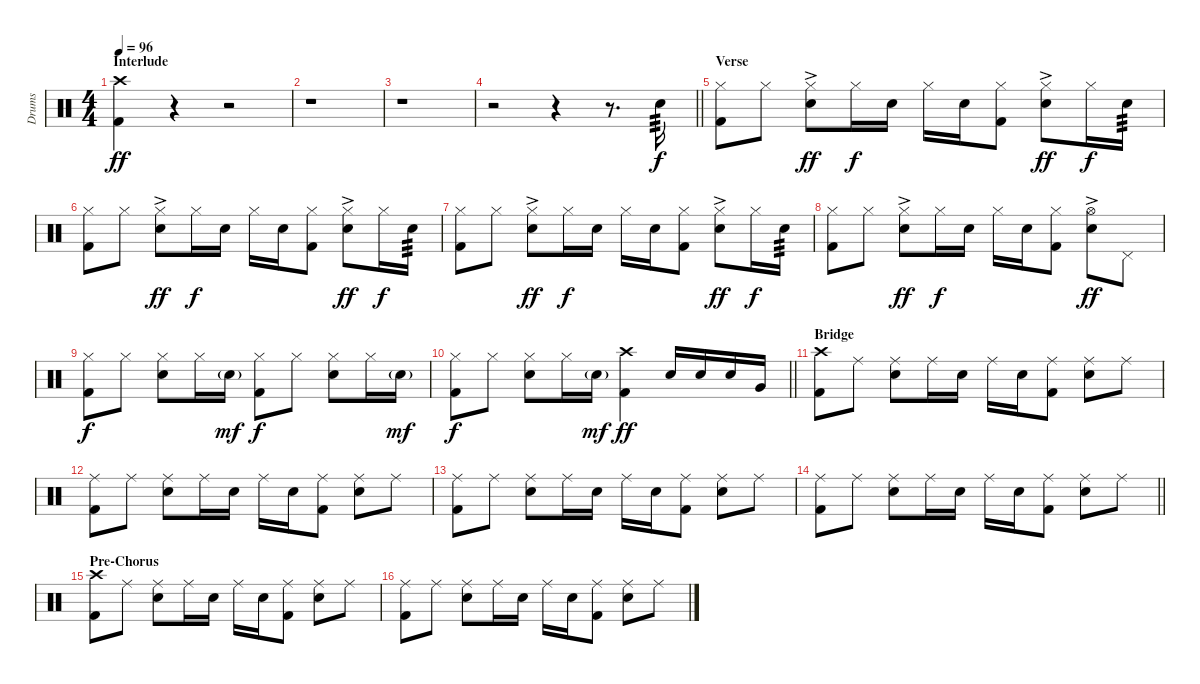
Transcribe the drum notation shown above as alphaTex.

\track ("Drums" "Drums") {instrument percussion}
\staff {score}
\articulation defaults
\ts (4 4)
\section ("" "Interlude")
\tempo 96
\clef neutral
\ks c
("Crash high (hit)" "Kick (hit) 2").4{dy ff} r.4 r.2 |
r.1 |
r.1 |
\barLineRight lightlight
r.2 r.4 r.8{d} "Electric Snare (hit)".16{tp 3 dy f} |
\section ("" "Verse")
("Hi-Hat (closed)" "Kick (hit) 2").8 "Hi-Hat (closed)".8 ("Hi-Hat (closed)"{ac} "Electric Snare (hit)"{ac}).8{dy ff} "Hi-Hat (closed)".16{dy f} "Electric Snare (hit)".16 "Hi-Hat (closed)".16 "Electric Snare (hit)".16 ("Hi-Hat (closed)" "Kick (hit) 2").8 ("Hi-Hat (closed)"{ac} "Electric Snare (hit)"{ac}).8{dy ff} "Hi-Hat (closed)".16{dy f} "Electric Snare (hit)".16{tp 3} |
("Hi-Hat (closed)" "Kick (hit) 2").8 "Hi-Hat (closed)".8 ("Hi-Hat (closed)"{ac} "Electric Snare (hit)"{ac}).8{dy ff} "Hi-Hat (closed)".16{dy f} "Electric Snare (hit)".16 "Hi-Hat (closed)".16 "Electric Snare (hit)".16 ("Hi-Hat (closed)" "Kick (hit) 2").8 ("Hi-Hat (closed)"{ac} "Electric Snare (hit)"{ac}).8{dy ff} "Hi-Hat (closed)".16{dy f} "Electric Snare (hit)".16{tp 3} |
("Hi-Hat (closed)" "Kick (hit) 2").8 "Hi-Hat (closed)".8 ("Hi-Hat (closed)"{ac} "Electric Snare (hit)"{ac}).8{dy ff} "Hi-Hat (closed)".16{dy f} "Electric Snare (hit)".16 "Hi-Hat (closed)".16 "Electric Snare (hit)".16 ("Hi-Hat (closed)" "Kick (hit) 2").8 ("Hi-Hat (closed)"{ac} "Electric Snare (hit)"{ac}).8{dy ff} "Hi-Hat (closed)".16{dy f} "Electric Snare (hit)".16{tp 3} |
("Hi-Hat (closed)" "Kick (hit) 2").8 "Hi-Hat (closed)".8 ("Hi-Hat (closed)"{ac} "Electric Snare (hit)"{ac}).8{dy ff} "Hi-Hat (closed)".16{dy f} "Electric Snare (hit)".16 "Hi-Hat (closed)".16 "Electric Snare (hit)".16 ("Hi-Hat (closed)" "Kick (hit) 2").8 ("Hi-Hat (open)"{ac} "Electric Snare (hit)"{ac}).8{dy ff} "Pedal Hi-Hat (hit)".8 |
("Hi-Hat (closed)" "Kick (hit) 2").8{dy f} "Hi-Hat (closed)".8 ("Hi-Hat (closed)" "Electric Snare (hit)").8 "Hi-Hat (closed)".16 "Electric Snare (hit)"{g}.16{dy mf} ("Hi-Hat (closed)" "Kick (hit) 2").8{dy f} "Hi-Hat (closed)".8 ("Hi-Hat (closed)" "Electric Snare (hit)").8 "Hi-Hat (closed)".16 "Electric Snare (hit)"{g}.16{dy mf} |
\barLineRight lightlight
("Hi-Hat (closed)" "Kick (hit) 2").8{dy f} "Hi-Hat (closed)".8 ("Hi-Hat (closed)" "Electric Snare (hit)").8 "Hi-Hat (closed)".16 "Electric Snare (hit)"{g}.16{dy mf} ("Crash high (hit)" "Kick (hit) 2").4{dy ff} "Electric Snare (hit)".16 "Electric Snare (hit)".16 "Electric Snare (hit)".16 "Very Low Tom (hit)".16 |
\section ("" "Bridge")
("Crash high (hit)" "Kick (hit) 2").8 "Ride (middle)".8 ("Ride (middle)" "Electric Snare (hit)").8 "Ride (middle)".16 "Electric Snare (hit)".16 "Ride (middle)".16 "Electric Snare (hit)".16 ("Ride (middle)" "Kick (hit) 2").8 ("Ride (middle)" "Electric Snare (hit)").8 "Ride (middle)".8 |
("Ride (middle)" "Kick (hit) 2").8 "Ride (middle)".8 ("Ride (middle)" "Electric Snare (hit)").8 "Ride (middle)".16 "Electric Snare (hit)".16 "Ride (middle)".16 "Electric Snare (hit)".16 ("Ride (middle)" "Kick (hit) 2").8 ("Ride (middle)" "Electric Snare (hit)").8 "Ride (middle)".8 |
("Ride (middle)" "Kick (hit) 2").8 "Ride (middle)".8 ("Ride (middle)" "Electric Snare (hit)").8 "Ride (middle)".16 "Electric Snare (hit)".16 "Ride (middle)".16 "Electric Snare (hit)".16 ("Ride (middle)" "Kick (hit) 2").8 ("Ride (middle)" "Electric Snare (hit)").8 "Ride (middle)".8 |
\barLineRight lightlight
("Ride (middle)" "Kick (hit) 2").8 "Ride (middle)".8 ("Ride (middle)" "Electric Snare (hit)").8 "Ride (middle)".16 "Electric Snare (hit)".16 "Ride (middle)".16 "Electric Snare (hit)".16 ("Ride (middle)" "Kick (hit) 2").8 ("Ride (middle)" "Electric Snare (hit)").8 "Ride (middle)".8 |
\section ("" "Pre-Chorus")
("Crash high (hit)" "Kick (hit) 2").8 "Ride (middle)".8 ("Ride (middle)" "Electric Snare (hit)").8 "Ride (middle)".16 "Electric Snare (hit)".16 "Ride (middle)".16 "Electric Snare (hit)".16 ("Ride (middle)" "Kick (hit) 2").8 ("Ride (middle)" "Electric Snare (hit)").8 "Ride (middle)".8 |
("Ride (middle)" "Kick (hit) 2").8 "Ride (middle)".8 ("Ride (middle)" "Electric Snare (hit)").8 "Ride (middle)".16 "Electric Snare (hit)".16 "Ride (middle)".16 "Electric Snare (hit)".16 ("Ride (middle)" "Kick (hit) 2").8 ("Ride (middle)" "Electric Snare (hit)").8 "Ride (middle)".8
